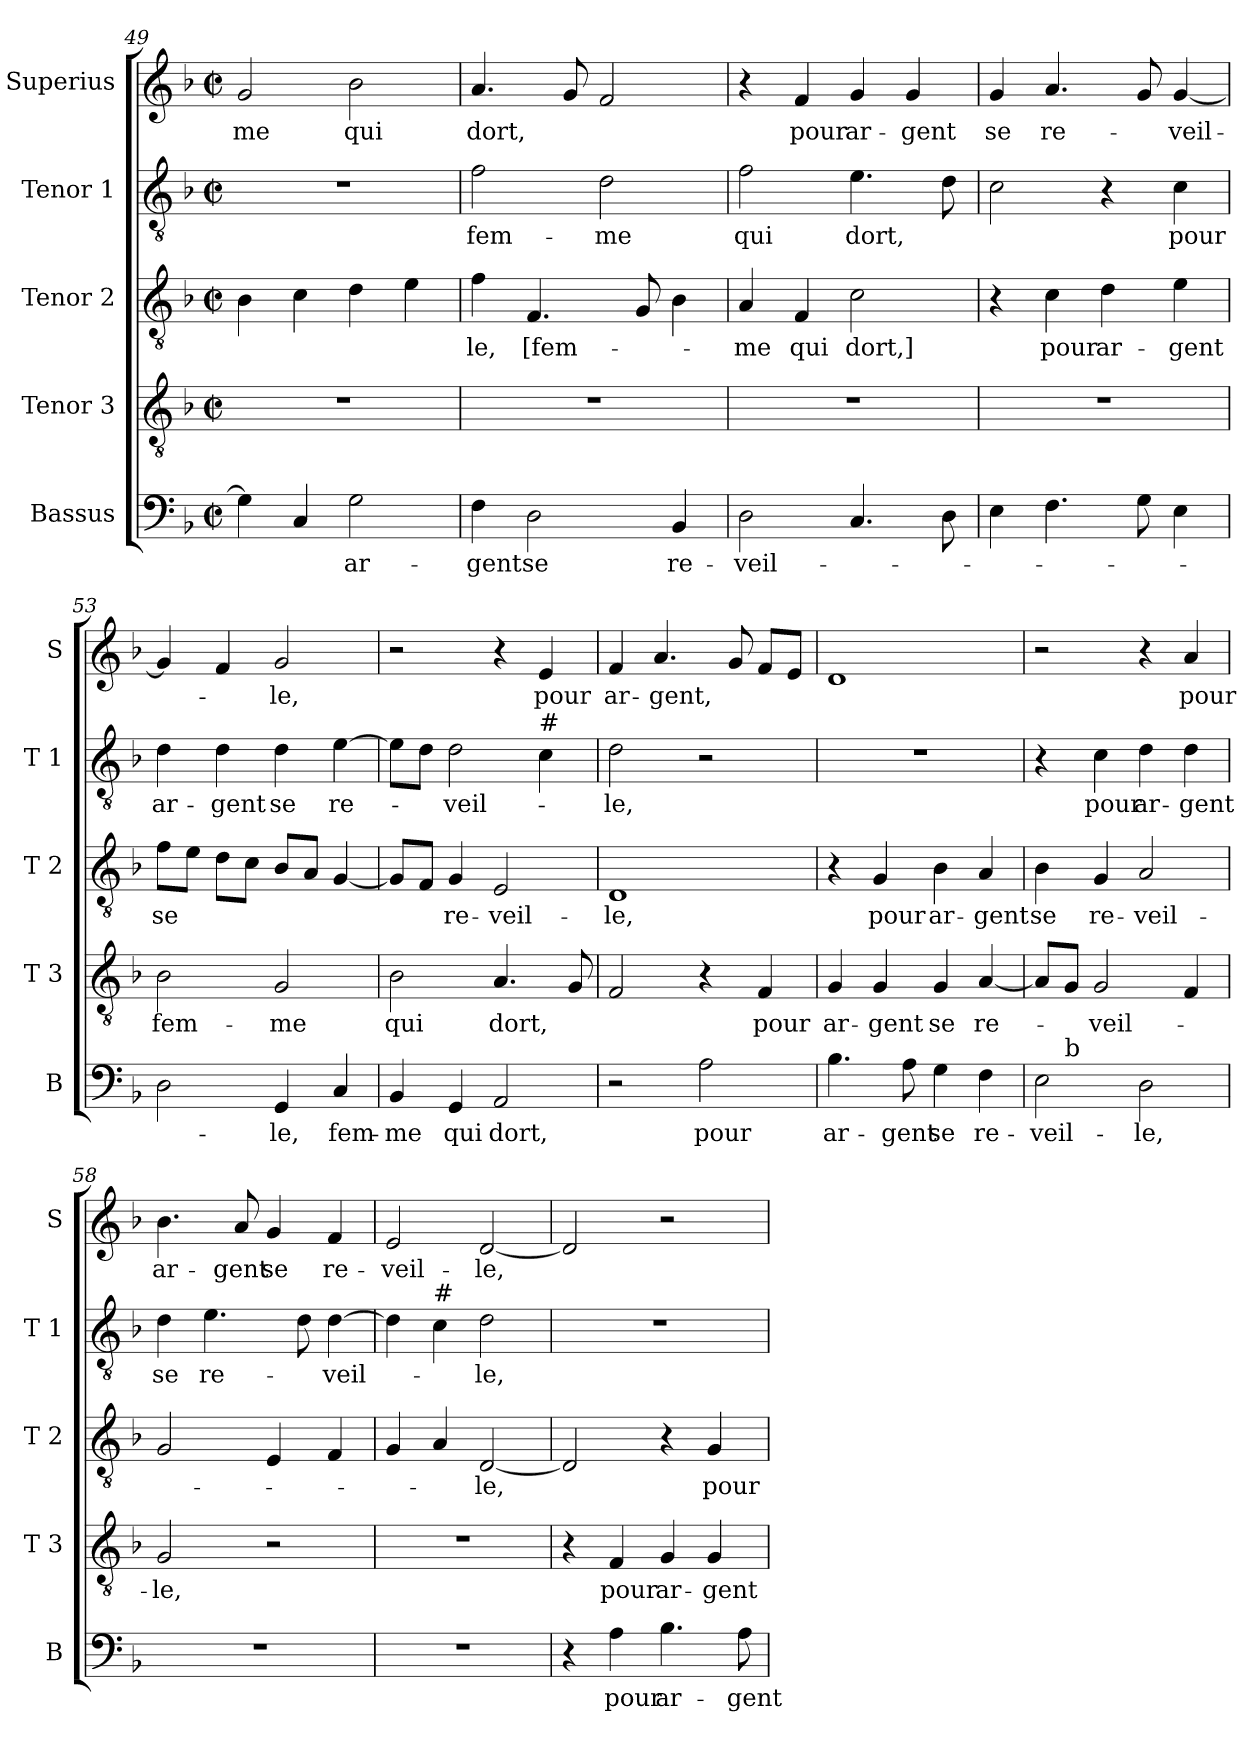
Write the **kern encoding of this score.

**kern	**text	**kern	**text	**kern	**text	**kern	**text	**kern	**text
*part5	*part5	*part4	*part4	*part3	*part3	*part2	*part2	*part1	*part1
*staff5	*staff5	*staff4	*staff4	*staff3	*staff3	*staff2	*staff2	*staff1	*staff1
*I"Bassus	*	*I"Tenor 3	*	*I"Tenor 2	*	*I"Tenor 1	*	*I"Superius	*
*I'B	*	*I'T 3	*	*I'T 2	*	*I'T 1	*	*I'S	*
*clefF4	*	*clefGv2	*	*clefGv2	*	*clefGv2	*	*clefG2	*
*k[b-]	*	*k[b-]	*	*k[b-]	*	*k[b-]	*	*k[b-]	*
*F:	*	*F:	*	*F:	*	*F:	*	*F:	*
*M2/2	*	*M2/2	*	*M2/2	*	*M2/2	*	*M2/2	*
*met(c|)	*	*met(c|)	*	*met(c|)	*	*met(c|)	*	*met(c|)	*
=49	=49	=49	=49	=49	=49	=49	=49	=49	=49
4G\]	.	1r	.	4B-\	.	1r	.	2g/	-me
4C/	.	.	.	4c\	.	.	.	.	.
2G\	ar-	.	.	4d\	.	.	.	2b-\	qui
.	.	.	.	4e\	.	.	.	.	.
=50	=50	=50	=50	=50	=50	=50	=50	=50	=50
4F\	-gent	1r	.	4f\	-le,	2f\	fem-	4.a/	dort,
2D\	se	.	.	4.F/	[fem-	.	.	.	.
.	.	.	.	.	.	.	.	8g/	.
.	.	.	.	.	.	2d\	-me	2f/	.
.	.	.	.	8G/	.	.	.	.	.
4BB-/	re-	.	.	4B-\	.	.	.	.	.
=51	=51	=51	=51	=51	=51	=51	=51	=51	=51
2D\	-veil-	1r	.	4A/	-me	2f\	qui	4r	.
.	.	.	.	4F/	qui	.	.	4f/	pour
4.C/	.	.	.	2c\	dort,]	4.e\	dort,	4g/	ar-
.	.	.	.	.	.	.	.	4g/	-gent
8D\	.	.	.	.	.	8d\	.	.	.
=52	=52	=52	=52	=52	=52	=52	=52	=52	=52
4E\	.	1r	.	4r	.	2c\	.	4g/	se
4.F\	.	.	.	4c\	pour	.	.	4.a/	re-
.	.	.	.	4d\	ar-	4r	.	.	.
8G\	.	.	.	.	.	.	.	8g/	.
4E\	.	.	.	4e\	-gent	4c\	pour	[4g/	-veil-
=53	=53	=53	=53	=53	=53	=53	=53	=53	=53
2D\	.	2B-\	fem-	8f\L	se	4d\	ar-	4g/]	.
.	.	.	.	8e\J	.	.	.	.	.
.	.	.	.	8d\L	.	4d\	-gent	4f/	.
.	.	.	.	8c\J	.	.	.	.	.
4GG/	-le,	2G/	-me	8B-/L	.	4d\	se	2g/	-le,
.	.	.	.	8A/J	.	.	.	.	.
4C/	fem-	.	.	[4G/	.	[4e\	re-	.	.
!!LO:LB:g=z
=54	=54	=54	=54	=54	=54	=54	=54	=54	=54
4BB-/	-me	2B-\	qui	8G/L]	.	8e\L]	.	2r	.
.	.	.	.	8F/J	.	8d\J	.	.	.
4GG/	qui	.	.	4G/	re-	2d\	-veil-	.	.
2AA/	dort,	4.A/	dort,	2E/	-veil-	.	.	4r	.
!	!	!	!	!	!	!LO:TX:a:t=#	!	!	!
.	.	.	.	.	.	4c\	.	4e/	pour
.	.	8G/	.	.	.	.	.	.	.
=55	=55	=55	=55	=55	=55	=55	=55	=55	=55
2r	.	2F/	.	1D	-le,	2d\	-le,	4f/	ar-
.	.	.	.	.	.	.	.	4.a/	-gent,
2A\	pour	4r	.	.	.	2r	.	.	.
.	.	.	.	.	.	.	.	8g/	.
.	.	4F/	pour	.	.	.	.	8f/L	.
.	.	.	.	.	.	.	.	8e/J	.
=56	=56	=56	=56	=56	=56	=56	=56	=56	=56
4.B-\	ar-	4G/	ar-	4r	.	1r	.	1d	.
.	.	4G/	-gent	4G/	pour	.	.	.	.
8A\	-gent	.	.	.	.	.	.	.	.
4G\	se	4G/	se	4B-\	ar-	.	.	.	.
4F\	re-	[4A/	re-	4A/	-gent	.	.	.	.
=57	=57	=57	=57	=57	=57	=57	=57	=57	=57
*^	*	*	*	*	*	*	*	*	*
2E\	8ryy	-veil-	8A/L]	.	4B-\	se	4r	.	2r	.
!	!LO:TX:a:t=b	!	!	!	!	!	!	!	!	!
.	2..ryy	.	8G/J	.	.	.	.	.	.	.
.	.	.	2G/	-veil-	4G/	re-	4c\	pour	.	.
2D\	.	-le,	.	.	2A/	-veil-	4d\	ar-	4r	.
.	.	.	4F/	.	.	.	4d\	-gent	4a/	pour
*v	*v	*	*	*	*	*	*	*	*	*
=58	=58	=58	=58	=58	=58	=58	=58	=58	=58
1r	.	2G/	-le,	2G/	.	4d\	se	4.b-\	ar-
.	.	.	.	.	.	4.e\	re-	.	.
.	.	.	.	.	.	.	.	8a/	-gent
.	.	2r	.	4E/	.	.	.	4g/	se
.	.	.	.	.	.	8d\	.	.	.
.	.	.	.	4F/	.	[4d\	-veil-	4f/	re-
=59	=59	=59	=59	=59	=59	=59	=59	=59	=59
1r	.	1r	.	4G/	.	4d\]	.	2e/	-veil-
!	!	!	!	!	!	!LO:TX:a:t=#	!	!	!
.	.	.	.	4A/	.	4c\	.	.	.
.	.	.	.	[2D/	-le,	2d\	-le,	[2d/	-le,
!!LO:PB:g=z
=60	=60	=60	=60	=60	=60	=60	=60	=60	=60
4r	.	4r	.	2D/]	.	1r	.	2d/]	.
4A\	pour	4F/	pour	.	.	.	.	.	.
4.B-\	ar-	4G/	ar-	4r	.	.	.	2r	.
.	.	4G/	-gent	4G/	pour	.	.	.	.
8A\	-gent	.	.	.	.	.	.	.	.
=	=	=	=	=	=	=	=	=	=
*-	*-	*-	*-	*-	*-	*-	*-	*-	*-
